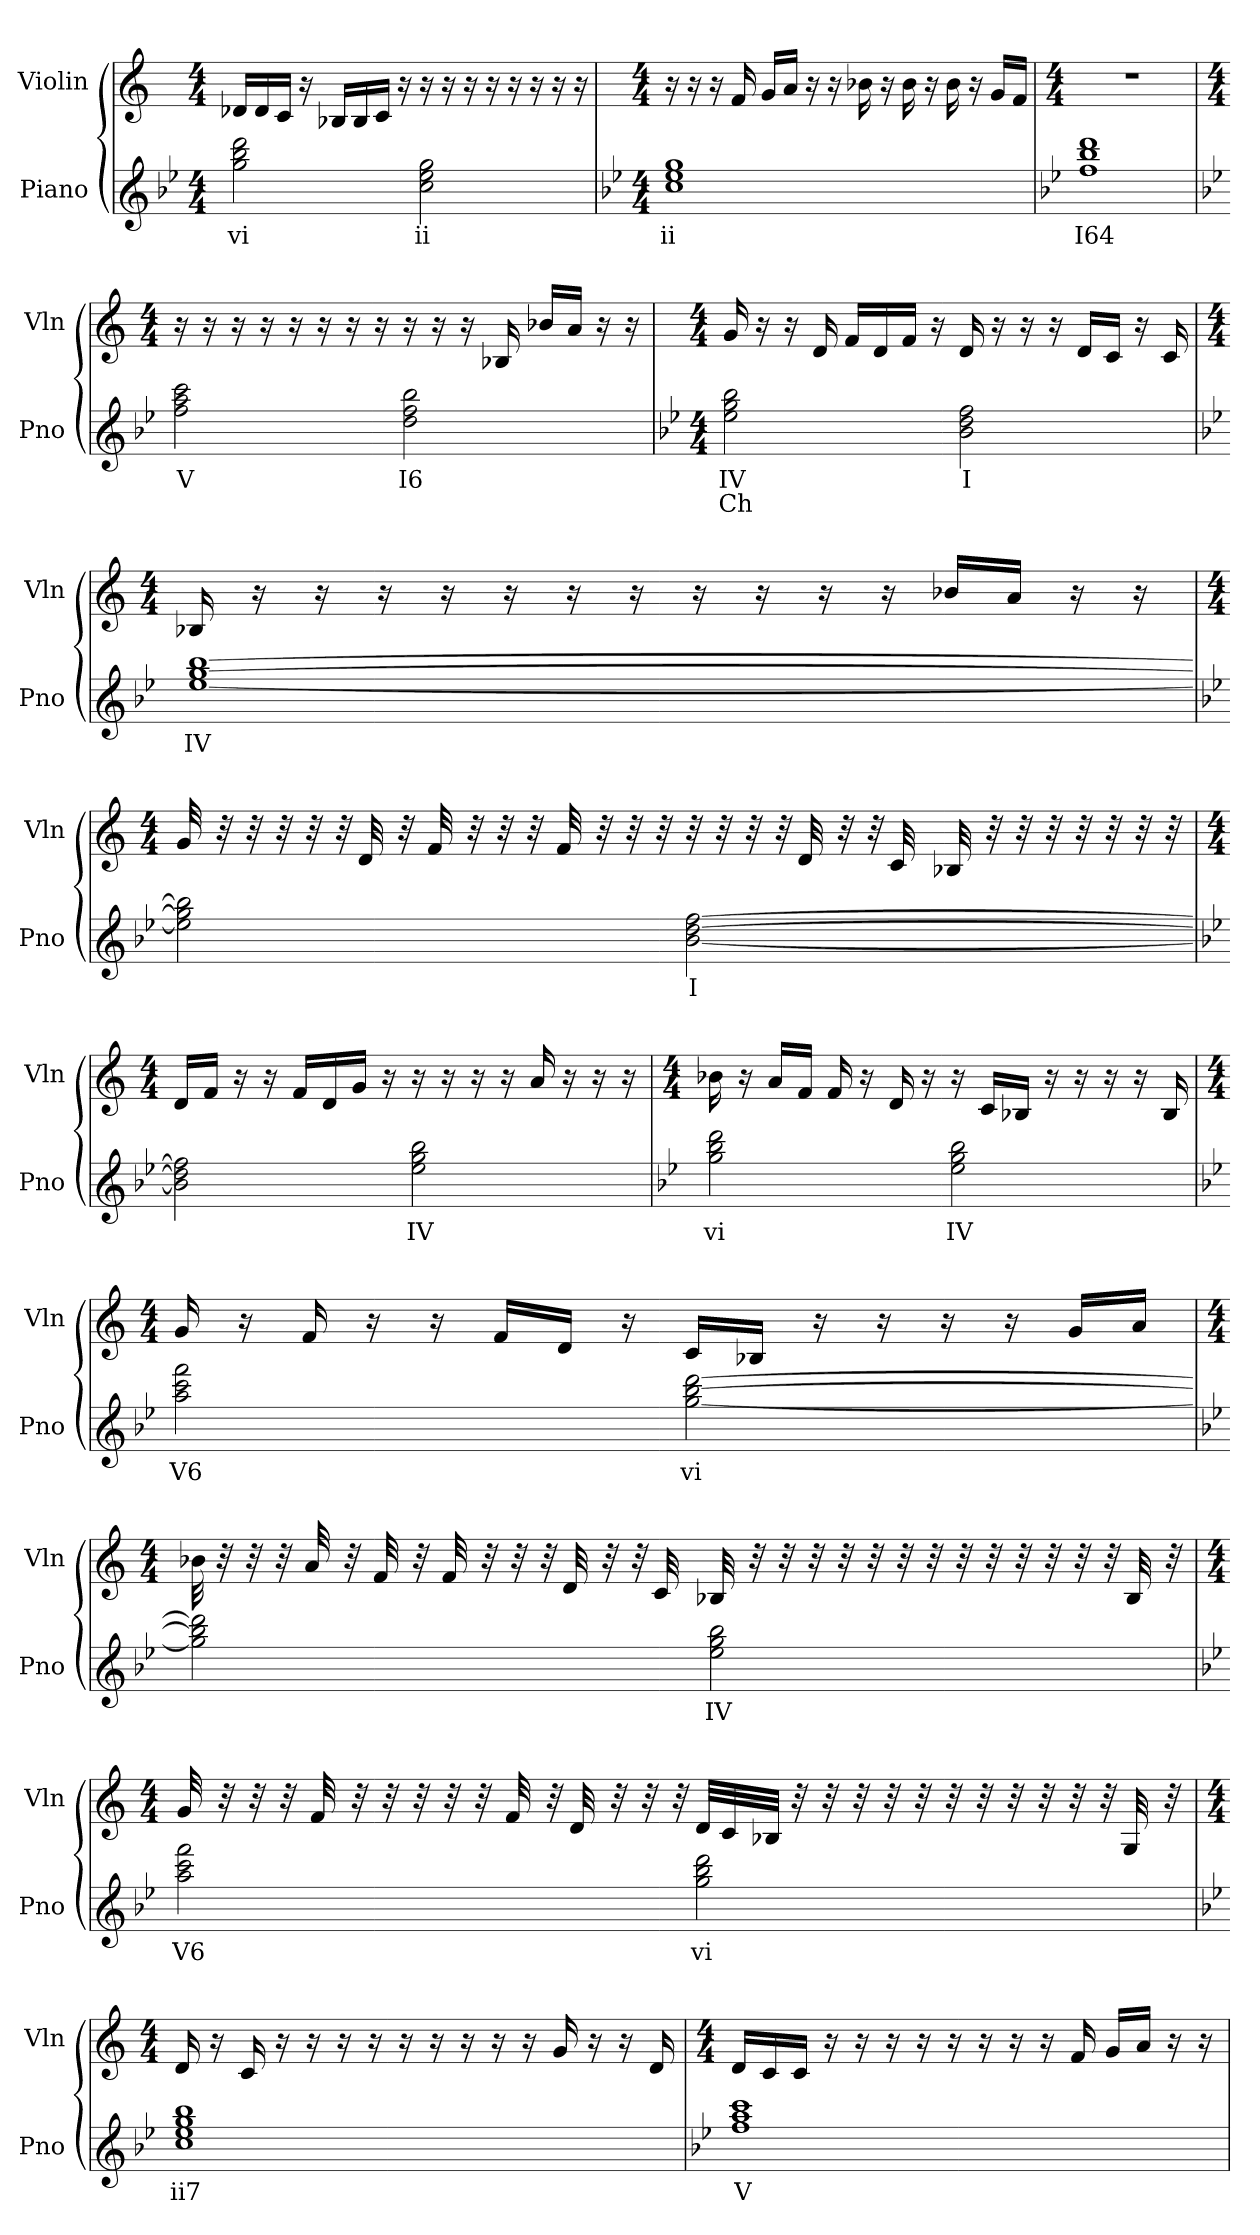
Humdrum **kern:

**kern	**text	**text	**kern
*part2	*part2	*part2	*part1
*staff2	*staff2	*staff2	*staff1
*I"Piano	*	*	*I"Violin
*I'Pno	*	*	*I'Vln
*k[b-e-]	*	*	*
*B-:	*	*	*
*M4/4	*	*	*M4/4
=	=	=	=
2gg 2bb- 2ddd	vi	.	16d-XLL
.	.	.	16d-
.	.	.	16cJJ
.	.	.	16r
.	.	.	16B-XLL
.	.	.	16B-
.	.	.	16cJJ
.	.	.	16r
2cc 2ee- 2gg	ii	.	16r
.	.	.	16r
.	.	.	16r
.	.	.	16r
.	.	.	16r
.	.	.	16r
.	.	.	16r
.	.	.	16r
=	=	=	=
*k[b-e-]	*	*	*
*B-:	*	*	*
*M4/4	*	*	*M4/4
1cc 1ee- 1gg	ii	.	16r
.	.	.	16r
.	.	.	16r
.	.	.	16f
.	.	.	16gLL
.	.	.	16aJJ
.	.	.	16r
.	.	.	16r
.	.	.	16b-X
.	.	.	16r
.	.	.	16b-
.	.	.	16r
.	.	.	16b-
.	.	.	16r
.	.	.	16gLL
.	.	.	16fJJ
=	=	=	=
*k[b-e-]	*	*	*
*B-:	*	*	*
*	*	*	*M4/4
1ff 1bb- 1ddd	I64	.	1r
=	=	=	=
*k[b-e-]	*	*	*
*B-:	*	*	*
*	*	*	*M4/4
2ff 2aa 2ccc	V	.	16r
.	.	.	16r
.	.	.	16r
.	.	.	16r
.	.	.	16r
.	.	.	16r
.	.	.	16r
.	.	.	16r
2dd 2ff 2bb-	I6	.	16r
.	.	.	16r
.	.	.	16r
.	.	.	16B-X
.	.	.	16b-XLL
.	.	.	16aJJ
.	.	.	16r
.	.	.	16r
=	=	=	=
*k[b-e-]	*	*	*
*B-:	*	*	*
*M4/4	*	*	*M4/4
2ee- 2gg 2bb-	IV	Ch	16g
.	.	.	16r
.	.	.	16r
.	.	.	16d
.	.	.	16fLL
.	.	.	16d
.	.	.	16fJJ
.	.	.	16r
2b- 2dd 2ff	I	.	16d
.	.	.	16r
.	.	.	16r
.	.	.	16r
.	.	.	16dLL
.	.	.	16cJJ
.	.	.	16r
.	.	.	16c
=	=	=	=
*k[b-e-]	*	*	*
*B-:	*	*	*
*	*	*	*M4/4
[1ee- [1gg [1bb-	IV	.	16B-X
.	.	.	16r
.	.	.	16r
.	.	.	16r
.	.	.	16r
.	.	.	16r
.	.	.	16r
.	.	.	16r
.	.	.	16r
.	.	.	16r
.	.	.	16r
.	.	.	16r
.	.	.	16b-XLL
.	.	.	16aJJ
.	.	.	16r
.	.	.	16r
=	=	=	=
*k[b-e-]	*	*	*
*B-:	*	*	*
*	*	*	*M4/4
2ee-] 2gg] 2bb-]	.	.	32g
.	.	.	32r
.	.	.	32r
.	.	.	32r
.	.	.	32r
.	.	.	32r
.	.	.	32d
.	.	.	32r
.	.	.	32f
.	.	.	32r
.	.	.	32r
.	.	.	32r
.	.	.	32f
.	.	.	32r
.	.	.	32r
.	.	.	32r
[2b- [2dd [2ff	I	.	32r
.	.	.	32r
.	.	.	32r
.	.	.	32r
.	.	.	32d
.	.	.	32r
.	.	.	32r
.	.	.	32c
.	.	.	32B-X
.	.	.	32r
.	.	.	32r
.	.	.	32r
.	.	.	32r
.	.	.	32r
.	.	.	32r
.	.	.	32r
=	=	=	=
*k[b-e-]	*	*	*
*B-:	*	*	*
*	*	*	*M4/4
2b-] 2dd] 2ff]	.	.	16dLL
.	.	.	16fJJ
.	.	.	16r
.	.	.	16r
.	.	.	16fLL
.	.	.	16d
.	.	.	16gJJ
.	.	.	16r
2ee- 2gg 2bb-	IV	.	16r
.	.	.	16r
.	.	.	16r
.	.	.	16r
.	.	.	16a
.	.	.	16r
.	.	.	16r
.	.	.	16r
=	=	=	=
*k[b-e-]	*	*	*
*B-:	*	*	*
*	*	*	*M4/4
2gg 2bb- 2ddd	vi	.	16b-X
.	.	.	16r
.	.	.	16aLL
.	.	.	16fJJ
.	.	.	16f
.	.	.	16r
.	.	.	16d
.	.	.	16r
2ee- 2gg 2bb-	IV	.	16r
.	.	.	16cLL
.	.	.	16B-XJJ
.	.	.	16r
.	.	.	16r
.	.	.	16r
.	.	.	16r
.	.	.	16B-
=	=	=	=
*k[b-e-]	*	*	*
*B-:	*	*	*
*	*	*	*M4/4
2aa 2ccc 2fff	V6	.	16g
.	.	.	16r
.	.	.	16f
.	.	.	16r
.	.	.	16r
.	.	.	16fLL
.	.	.	16dJJ
.	.	.	16r
[2gg [2bb- [2ddd	vi	.	16cLL
.	.	.	16B-XJJ
.	.	.	16r
.	.	.	16r
.	.	.	16r
.	.	.	16r
.	.	.	16gLL
.	.	.	16aJJ
=	=	=	=
*k[b-e-]	*	*	*
*B-:	*	*	*
*	*	*	*M4/4
2gg] 2bb-] 2ddd]	.	.	32b-X
.	.	.	32r
.	.	.	32r
.	.	.	32r
.	.	.	32a
.	.	.	32r
.	.	.	32f
.	.	.	32r
.	.	.	32f
.	.	.	32r
.	.	.	32r
.	.	.	32r
.	.	.	32d
.	.	.	32r
.	.	.	32r
.	.	.	32c
2ee- 2gg 2bb-	IV	.	32B-X
.	.	.	32r
.	.	.	32r
.	.	.	32r
.	.	.	32r
.	.	.	32r
.	.	.	32r
.	.	.	32r
.	.	.	32r
.	.	.	32r
.	.	.	32r
.	.	.	32r
.	.	.	32r
.	.	.	32r
.	.	.	32B-
.	.	.	32r
=	=	=	=
*k[b-e-]	*	*	*
*B-:	*	*	*
*	*	*	*M4/4
2aa 2ccc 2fff	V6	.	32g
.	.	.	32r
.	.	.	32r
.	.	.	32r
.	.	.	32f
.	.	.	32r
.	.	.	32r
.	.	.	32r
.	.	.	32r
.	.	.	32r
.	.	.	32f
.	.	.	32r
.	.	.	32d
.	.	.	32r
.	.	.	32r
.	.	.	32r
2gg 2bb- 2ddd	vi	.	32dLLL
.	.	.	32c
.	.	.	32B-XJJJ
.	.	.	32r
.	.	.	32r
.	.	.	32r
.	.	.	32r
.	.	.	32r
.	.	.	32r
.	.	.	32r
.	.	.	32r
.	.	.	32r
.	.	.	32r
.	.	.	32r
.	.	.	32G
.	.	.	32r
=	=	=	=
*k[b-e-]	*	*	*
*B-:	*	*	*
*	*	*	*M4/4
1cc 1ee- 1gg 1bb-	ii7	.	16d
.	.	.	16r
.	.	.	16c
.	.	.	16r
.	.	.	16r
.	.	.	16r
.	.	.	16r
.	.	.	16r
.	.	.	16r
.	.	.	16r
.	.	.	16r
.	.	.	16r
.	.	.	16g
.	.	.	16r
.	.	.	16r
.	.	.	16d
=	=	=	=
*k[b-e-]	*	*	*
*B-:	*	*	*
*	*	*	*M4/4
1ff 1aa 1ccc	V	.	16dLL
.	.	.	16c
.	.	.	16cJJ
.	.	.	16r
.	.	.	16r
.	.	.	16r
.	.	.	16r
.	.	.	16r
.	.	.	16r
.	.	.	16r
.	.	.	16r
.	.	.	16f
.	.	.	16gLL
.	.	.	16aJJ
.	.	.	16r
.	.	.	16r
=	=	=	=
*-	*-	*-	*-
